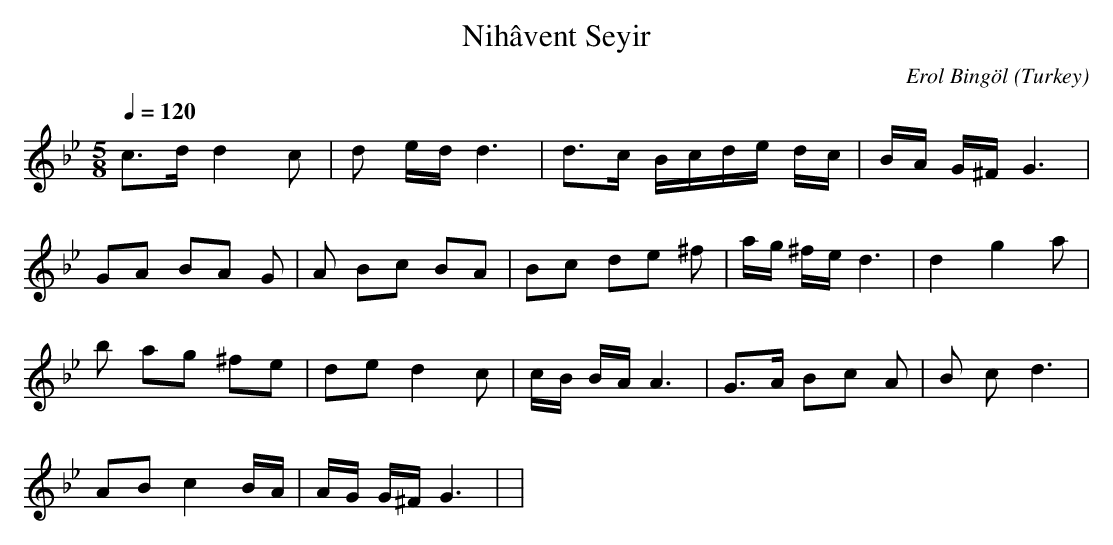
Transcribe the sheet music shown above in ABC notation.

X:1
T: Nihâvent Seyir
C: Erol Bingöl
O: Turkey
M: 5/8
L: 1/16
K: C _B _e
Q: 1/4=120
c3d d4 c2 | d2 edd6  | d3c Bcde dc | BA G^FG6  |
w:   |   |   |   |
G2A2 B2A2 G2 | A2 B2c2 B2A2  | B2c2 d2e2 ^f2 | \
w:   |   |   |
ag ^fed6  | d4 g4 a2 |
w:   |   |
b2 a2g2 ^f2e2  | d2e2 d4 c2 | cB BAA6  | \
w:   |   |   |
G3A B2c2 A2 | B2 c2d6  |
w:   |   |
A2B2 c4 BA | AG G^FG6  | |
